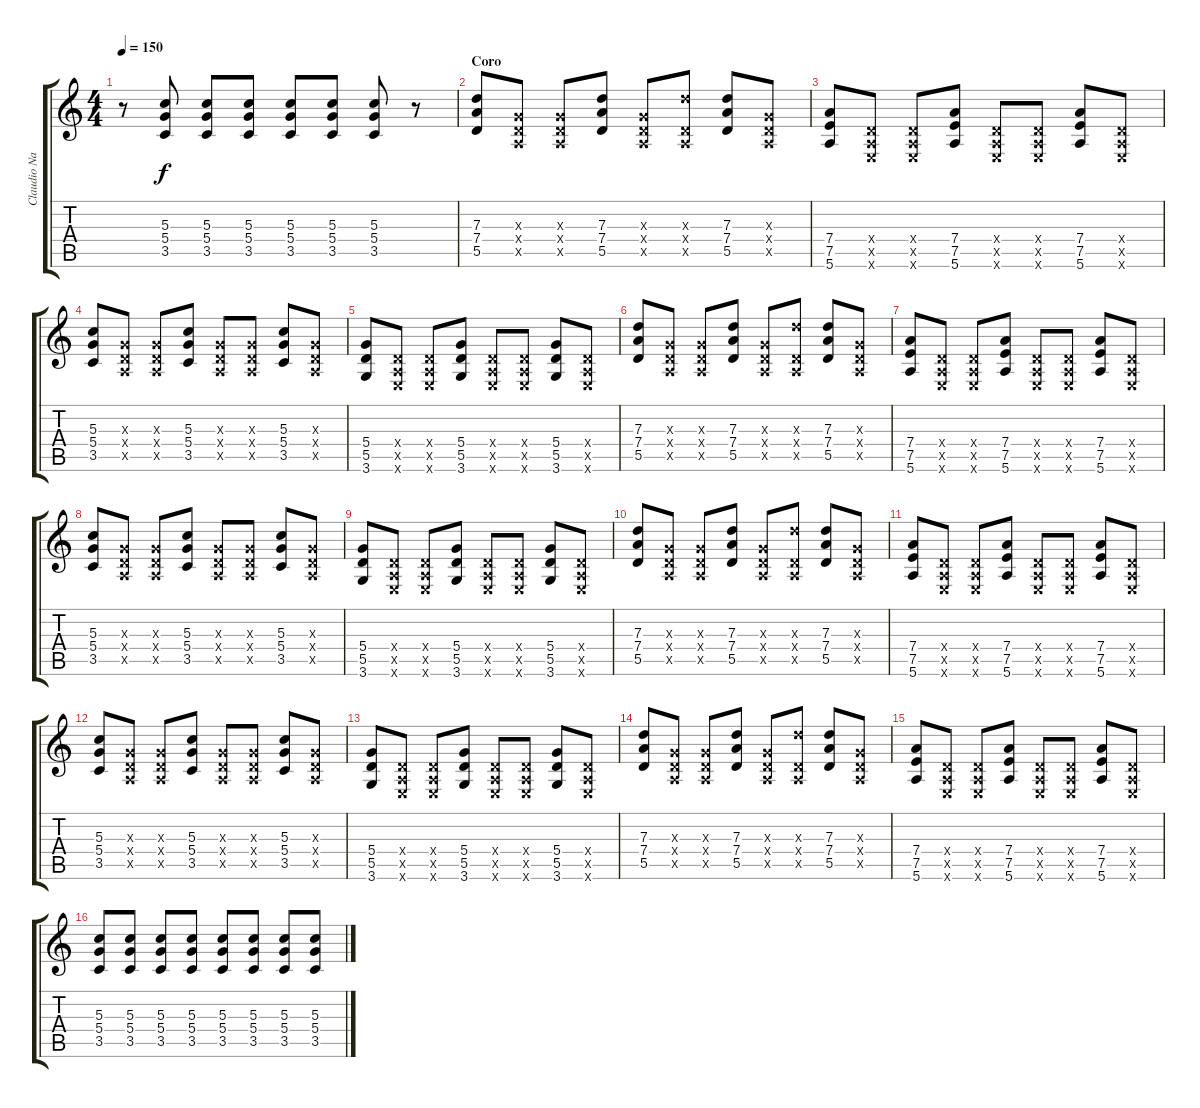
\track ("Claudio Narea (Boost FX)" "Claudio Na") {instrument overdrivenguitar}
\staff {score tabs}
\tuning (E4 B3 G3 D3 A2 E2) {hide}
\ts (4 4)
\tempo 150
\clef g2
\ks c
r.8{dy f} (5.3 5.4 3.5).8 (5.3 5.4 3.5).8 (5.3 5.4 3.5).8 (5.3 5.4 3.5).8 (5.3 5.4 3.5).8 (5.3 5.4 3.5).8 r.8 |
\section ("" "Coro")
(7.3 7.4 5.5).8 (0.3{x} 0.4{x} 0.5{x}).8 (0.3{x} 0.4{x} 0.5{x}).8 (7.3 7.4 5.5).8 (0.3{x} 0.4{x} 0.5{x}).8 (7.3{x} 0.4{x} 0.5{x}).8 (7.3 7.4 5.5).8 (0.3{x} 0.4{x} 0.5{x}).8 |
(7.4 7.5 5.6).8 (0.4{x} 0.5{x} 0.6{x}).8 (0.4{x} 0.5{x} 0.6{x}).8 (7.4 7.5 5.6).8 (0.4{x} 0.5{x} 0.6{x}).8 (0.4{x} 0.5{x} 0.6{x}).8 (7.4 7.5 5.6).8 (0.4{x} 0.5{x} 0.6{x}).8 |
(5.3 5.4 3.5).8 (0.3{x} 0.4{x} 0.5{x}).8 (0.3{x} 0.4{x} 0.5{x}).8 (5.3 5.4 3.5).8 (0.3{x} 0.4{x} 0.5{x}).8 (0.3{x} 0.4{x} 0.5{x}).8 (5.3 5.4 3.5).8 (0.3{x} 0.4{x} 0.5{x}).8 |
(5.4 5.5 3.6).8 (0.4{x} 0.5{x} 0.6{x}).8 (0.4{x} 0.5{x} 0.6{x}).8 (5.4 5.5 3.6).8 (0.4{x} 0.5{x} 0.6{x}).8 (0.4{x} 0.5{x} 0.6{x}).8 (5.4 5.5 3.6).8 (0.4{x} 0.5{x} 0.6{x}).8 |
(7.3 7.4 5.5).8 (0.3{x} 0.4{x} 0.5{x}).8 (0.3{x} 0.4{x} 0.5{x}).8 (7.3 7.4 5.5).8 (0.3{x} 0.4{x} 0.5{x}).8 (7.3{x} 0.4{x} 0.5{x}).8 (7.3 7.4 5.5).8 (0.3{x} 0.4{x} 0.5{x}).8 |
(7.4 7.5 5.6).8 (0.4{x} 0.5{x} 0.6{x}).8 (0.4{x} 0.5{x} 0.6{x}).8 (7.4 7.5 5.6).8 (0.4{x} 0.5{x} 0.6{x}).8 (0.4{x} 0.5{x} 0.6{x}).8 (7.4 7.5 5.6).8 (0.4{x} 0.5{x} 0.6{x}).8 |
(5.3 5.4 3.5).8 (0.3{x} 0.4{x} 0.5{x}).8 (0.3{x} 0.4{x} 0.5{x}).8 (5.3 5.4 3.5).8 (0.3{x} 0.4{x} 0.5{x}).8 (0.3{x} 0.4{x} 0.5{x}).8 (5.3 5.4 3.5).8 (0.3{x} 0.4{x} 0.5{x}).8 |
(5.4 5.5 3.6).8 (0.4{x} 0.5{x} 0.6{x}).8 (0.4{x} 0.5{x} 0.6{x}).8 (5.4 5.5 3.6).8 (0.4{x} 0.5{x} 0.6{x}).8 (0.4{x} 0.5{x} 0.6{x}).8 (5.4 5.5 3.6).8 (0.4{x} 0.5{x} 0.6{x}).8 |
(7.3 7.4 5.5).8 (0.3{x} 0.4{x} 0.5{x}).8 (0.3{x} 0.4{x} 0.5{x}).8 (7.3 7.4 5.5).8 (0.3{x} 0.4{x} 0.5{x}).8 (7.3{x} 0.4{x} 0.5{x}).8 (7.3 7.4 5.5).8 (0.3{x} 0.4{x} 0.5{x}).8 |
(7.4 7.5 5.6).8 (0.4{x} 0.5{x} 0.6{x}).8 (0.4{x} 0.5{x} 0.6{x}).8 (7.4 7.5 5.6).8 (0.4{x} 0.5{x} 0.6{x}).8 (0.4{x} 0.5{x} 0.6{x}).8 (7.4 7.5 5.6).8 (0.4{x} 0.5{x} 0.6{x}).8 |
(5.3 5.4 3.5).8 (0.3{x} 0.4{x} 0.5{x}).8 (0.3{x} 0.4{x} 0.5{x}).8 (5.3 5.4 3.5).8 (0.3{x} 0.4{x} 0.5{x}).8 (0.3{x} 0.4{x} 0.5{x}).8 (5.3 5.4 3.5).8 (0.3{x} 0.4{x} 0.5{x}).8 |
(5.4 5.5 3.6).8 (0.4{x} 0.5{x} 0.6{x}).8 (0.4{x} 0.5{x} 0.6{x}).8 (5.4 5.5 3.6).8 (0.4{x} 0.5{x} 0.6{x}).8 (0.4{x} 0.5{x} 0.6{x}).8 (5.4 5.5 3.6).8 (0.4{x} 0.5{x} 0.6{x}).8 |
(7.3 7.4 5.5).8 (0.3{x} 0.4{x} 0.5{x}).8 (0.3{x} 0.4{x} 0.5{x}).8 (7.3 7.4 5.5).8 (0.3{x} 0.4{x} 0.5{x}).8 (7.3{x} 0.4{x} 0.5{x}).8 (7.3 7.4 5.5).8 (0.3{x} 0.4{x} 0.5{x}).8 |
(7.4 7.5 5.6).8 (0.4{x} 0.5{x} 0.6{x}).8 (0.4{x} 0.5{x} 0.6{x}).8 (7.4 7.5 5.6).8 (0.4{x} 0.5{x} 0.6{x}).8 (0.4{x} 0.5{x} 0.6{x}).8 (7.4 7.5 5.6).8 (0.4{x} 0.5{x} 0.6{x}).8 |
(5.3 5.4 3.5).8 (5.3 5.4 3.5).8 (5.3 5.4 3.5).8 (5.3 5.4 3.5).8 (5.3 5.4 3.5).8 (5.3 5.4 3.5).8 (5.3 5.4 3.5).8 (5.3 5.4 3.5).8
